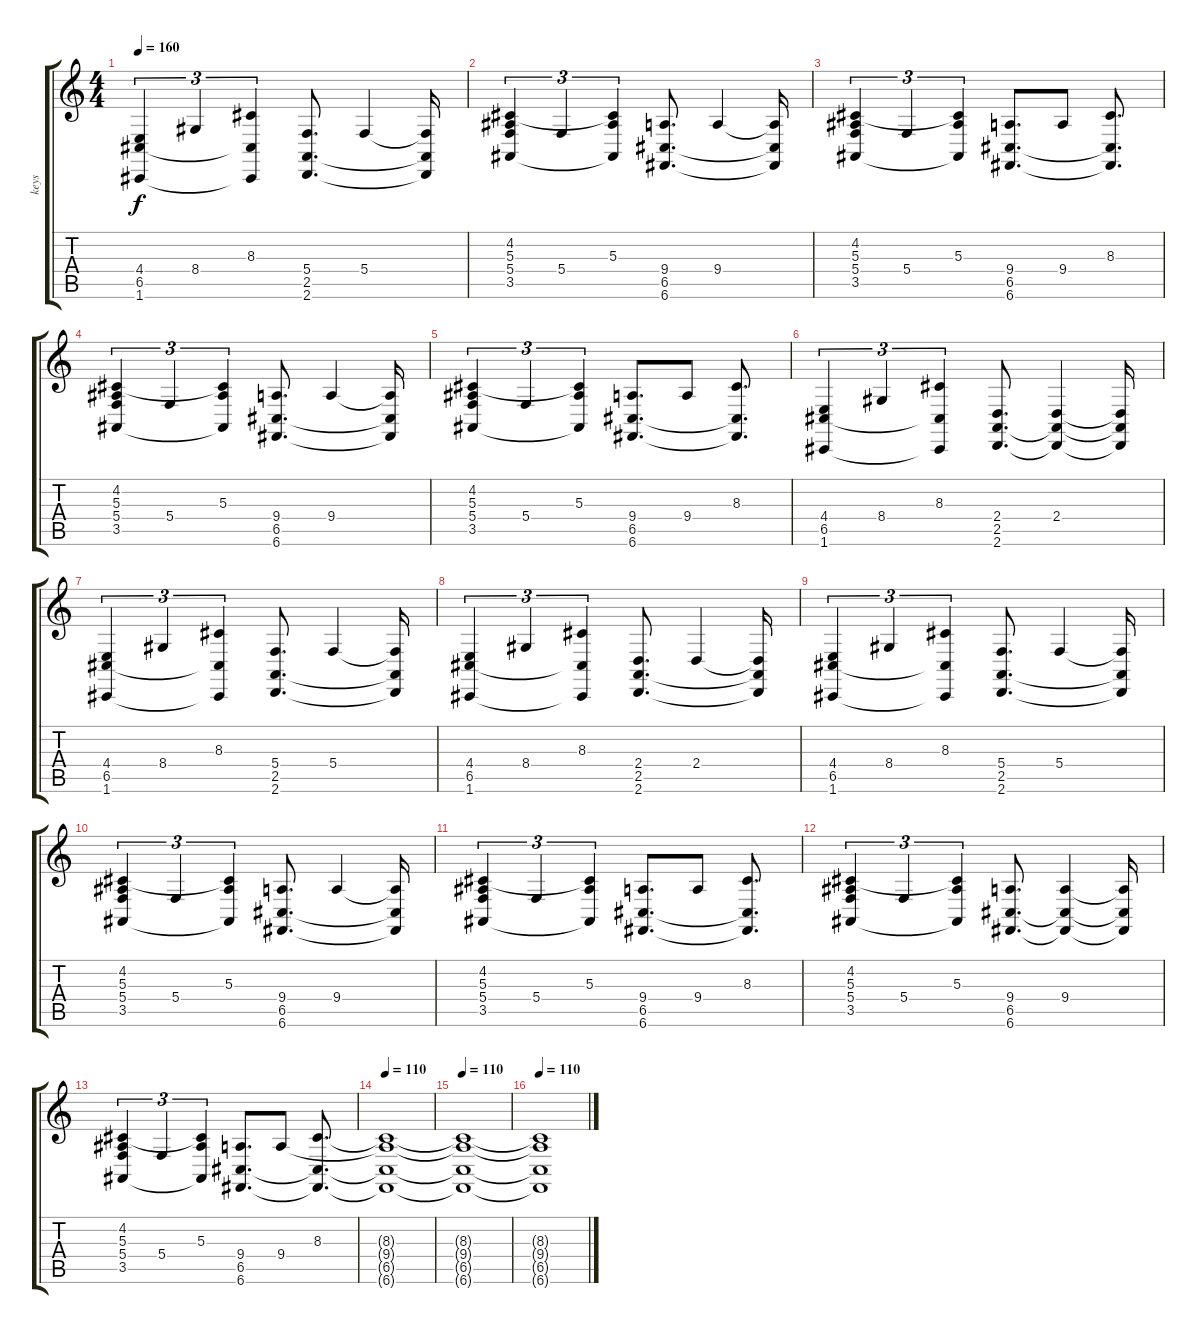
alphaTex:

\track ("keys" "keys") {instrument drawbarorgan}
\staff {score tabs}
\tuning (D4 A3 F3 C3 G2 C2) {hide}
\ts (4 4)
\tempo 160
\clef g2
\ks c
(4.4 6.5 1.6).4{tu (3 2) dy f} 8.4.4{tu (3 2)} (8.3 6.5{t} 1.6{t}).4{tu (3 2)} (5.4 2.5 2.6).8{d} 5.4.4 (5.4{t} 2.5{t} 2.6{t}).16 |
(4.2 5.3 5.4 3.5).4{tu (3 2)} 5.4.4{tu (3 2)} (4.2{t} 5.3 3.5{t}).4{tu (3 2)} (9.4 6.5 6.6).8{d} 9.4.4 (9.4{t} 6.5{t} 6.6{t}).16 |
(4.2 5.3 5.4 3.5).4{tu (3 2)} 5.4.4{tu (3 2)} (4.2{t} 5.3 3.5{t}).4{tu (3 2)} (9.4 6.5 6.6).8{d} 9.4.8 (8.3 6.5{t} 6.6{t}).8{d} |
(4.2 5.3 5.4 3.5).4{tu (3 2)} 5.4.4{tu (3 2)} (4.2{t} 5.3 3.5{t}).4{tu (3 2)} (9.4 6.5 6.6).8{d} 9.4.4 (9.4{t} 6.5{t} 6.6{t}).16 |
(4.2 5.3 5.4 3.5).4{tu (3 2)} 5.4.4{tu (3 2)} (4.2{t} 5.3 3.5{t}).4{tu (3 2)} (9.4 6.5 6.6).8{d} 9.4.8 (8.3 6.5{t} 6.6{t}).8{d} |
(4.4 6.5 1.6).4{tu (3 2)} 8.4.4{tu (3 2)} (8.3 6.5{t} 1.6{t}).4{tu (3 2)} (2.4 2.5 2.6).8{d} (2.4 2.5{t} 2.6{t}).4 (2.4{t} 2.5{t} 2.6{t}).16 |
(4.4 6.5 1.6).4{tu (3 2)} 8.4.4{tu (3 2)} (8.3 6.5{t} 1.6{t}).4{tu (3 2)} (5.4 2.5 2.6).8{d} 5.4.4 (5.4{t} 2.5{t} 2.6{t}).16 |
(4.4 6.5 1.6).4{tu (3 2)} 8.4.4{tu (3 2)} (8.3 6.5{t} 1.6{t}).4{tu (3 2)} (2.4 2.5 2.6).8{d} 2.4.4 (2.4{t} 2.5{t} 2.6{t}).16 |
(4.4 6.5 1.6).4{tu (3 2)} 8.4.4{tu (3 2)} (8.3 6.5{t} 1.6{t}).4{tu (3 2)} (5.4 2.5 2.6).8{d} 5.4.4 (5.4{t} 2.5{t} 2.6{t}).16 |
(4.2 5.3 5.4 3.5).4{tu (3 2)} 5.4.4{tu (3 2)} (4.2{t} 5.3 3.5{t}).4{tu (3 2)} (9.4 6.5 6.6).8{d} 9.4.4 (9.4{t} 6.5{t} 6.6{t}).16 |
(4.2 5.3 5.4 3.5).4{tu (3 2)} 5.4.4{tu (3 2)} (4.2{t} 5.3 3.5{t}).4{tu (3 2)} (9.4 6.5 6.6).8{d} 9.4.8 (8.3 6.5{t} 6.6{t}).8{d} |
(4.2 5.3 5.4 3.5).4{tu (3 2)} 5.4.4{tu (3 2)} (4.2{t} 5.3 3.5{t}).4{tu (3 2)} (9.4 6.5 6.6).8{d} (9.4 6.5{t} 6.6{t}).4 (9.4{t} 6.5{t} 6.6{t}).16 |
(4.2 5.3 5.4 3.5).4{tu (3 2)} 5.4.4{tu (3 2)} (4.2{t} 5.3 3.5{t}).4{tu (3 2)} (9.4 6.5 6.6).8{d} 9.4.8 (8.3 6.5{t} 6.6{t}).8{d} |
\tempo 110
(8.3{t} 9.4{t} 6.5{t} 6.6{t}).1 |
\tempo 110
(8.3{t} 9.4{t} 6.5{t} 6.6{t}).1 |
\tempo 110
(8.3{t} 9.4{t} 6.5{t} 6.6{t}).1
